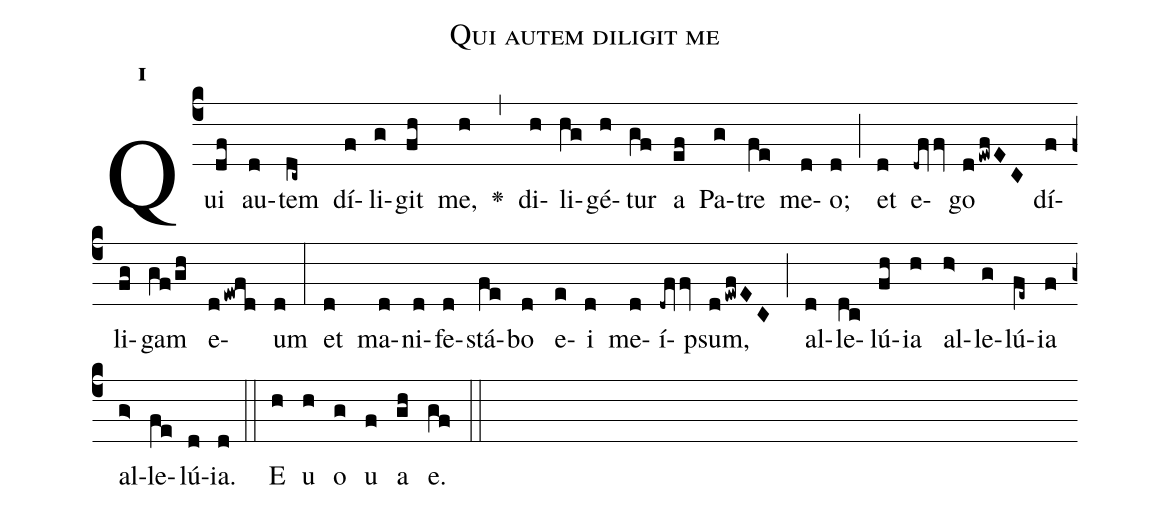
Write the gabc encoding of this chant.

name:Qui autem diligit me;
office-part:Antiphona;
mode:1;
%%
initial-style: 1;
name: Qui autem diligit me
book: Antiphonae & Responsoria/Tomus II, p. 212;
occasion: Hebdomada V Paschae Feria II;
office-part: Laudes Ant E;
user-notes: ;
commentary: ;
annotation: 1f;
centering-scheme: english;
fontsize: 12;
font: OFLSortsMillGoudy;
height: 11;
width: 4.5;
%%
(c4)Qui(df) au(d)tem(dc~) dí(f)li(g)git(fh) me,(h) <v>\greheightstar</v>(,) di(h)li(hg)gé(h)tur(gf) a(ef) Pa(g)tre(fe) me(d)o;(d) (;) et(d) e(-dqffv)go(dewfEC) dí(f)li(fg)gam(gf/gh) e(dewfd)um(d) (:) et(d) ma(d)ni(d)fe(d)stá(fe)bo(d) e(e)i(d) me(d)í(-dqffv)psum,(dewfEC) (;) al(d)le(dc)lú(fh)ia(h) al(h>)le(g)lú(fe~)ia(f) al(g>)le(fe)lú(d)ia.(d) (::)
E(h) u(h) o(g) u(f) a(gh) e.(gf) (::)
